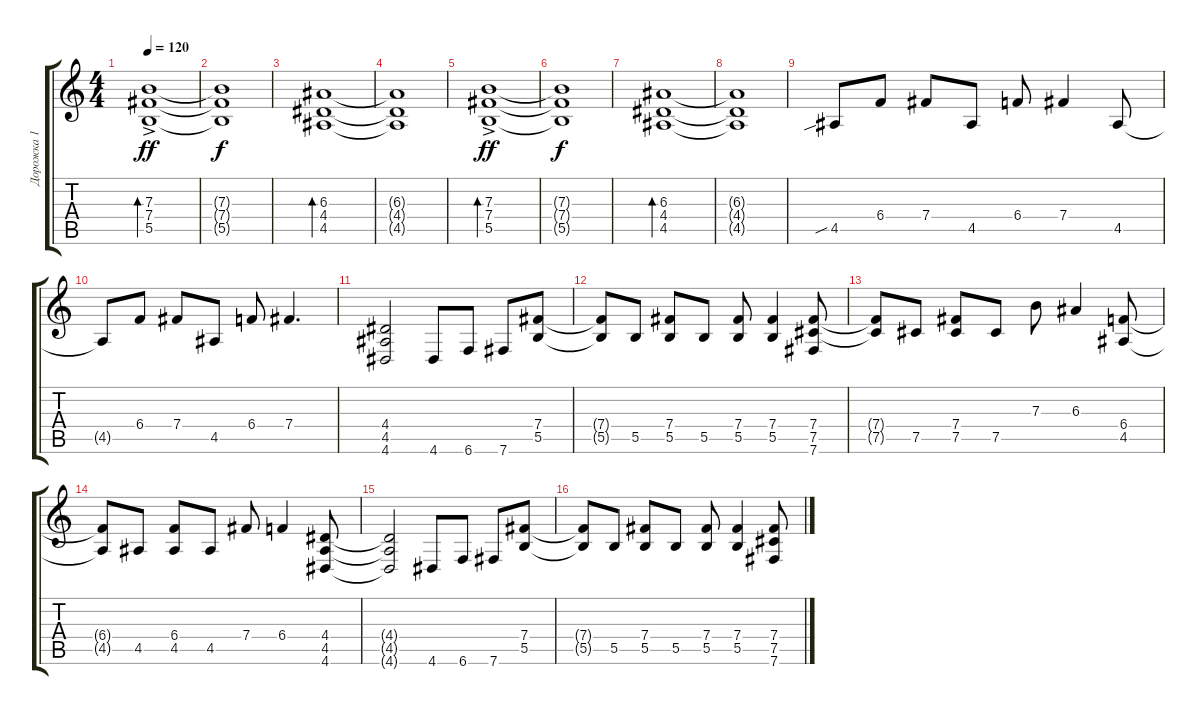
\track ("Дорожка 1" "Дорожка 1") {instrument distortionguitar}
\staff {score tabs}
\tuning (Db4 Ab3 E3 B2 Gb2 B1) {hide}
\ts (4 4)
\tempo 120
\clef g2
\ks c
(7.3 7.4{ac} 5.5).1{bd 120 dy ff} |
(7.3{t} 7.4{t} 5.5{t}).1{dy f} |
(6.3 4.4 4.5).1{bd 120} |
(6.3{t} 4.4{t} 4.5{t}).1 |
(7.3 7.4{ac} 5.5).1{bd 120 dy ff} |
(7.3{t} 7.4{t} 5.5{t}).1{dy f} |
(6.3 4.4 4.5).1{bd 120} |
(6.3{t} 4.4{t} 4.5{t}).1 |
4.5{sib}.8 6.4.8 7.4.8 4.5.8 6.4.8 7.4.4 4.5.8 |
4.5{t}.8 6.4.8 7.4.8 4.5.8 6.4.8 7.4.4{d} |
(4.4 4.5 4.6).2 4.6.8 6.6.8 7.6.8 (7.4 5.5).8 |
(7.4{t} 5.5{t}).8 5.5.8 (7.4 5.5).8 5.5.8 (7.4 5.5).8 (7.4 5.5).4 (7.4 7.5 7.6).8 |
(7.4{t} 7.5{t}).8 7.5.8 (7.4 7.5).8 7.5.8 7.3.8 6.3.4 (6.4 4.5).8 |
(6.4{t} 4.5{t}).8 4.5.8 (6.4 4.5).8 4.5.8 7.4.8 6.4.4 (4.4 4.5 4.6).8 |
(4.4{t} 4.5{t} 4.6{t}).2 4.6.8 6.6.8 7.6.8 (7.4 5.5).8 |
(7.4{t} 5.5{t}).8 5.5.8 (7.4 5.5).8 5.5.8 (7.4 5.5).8 (7.4 5.5).4 (7.4 7.5 7.6).8
